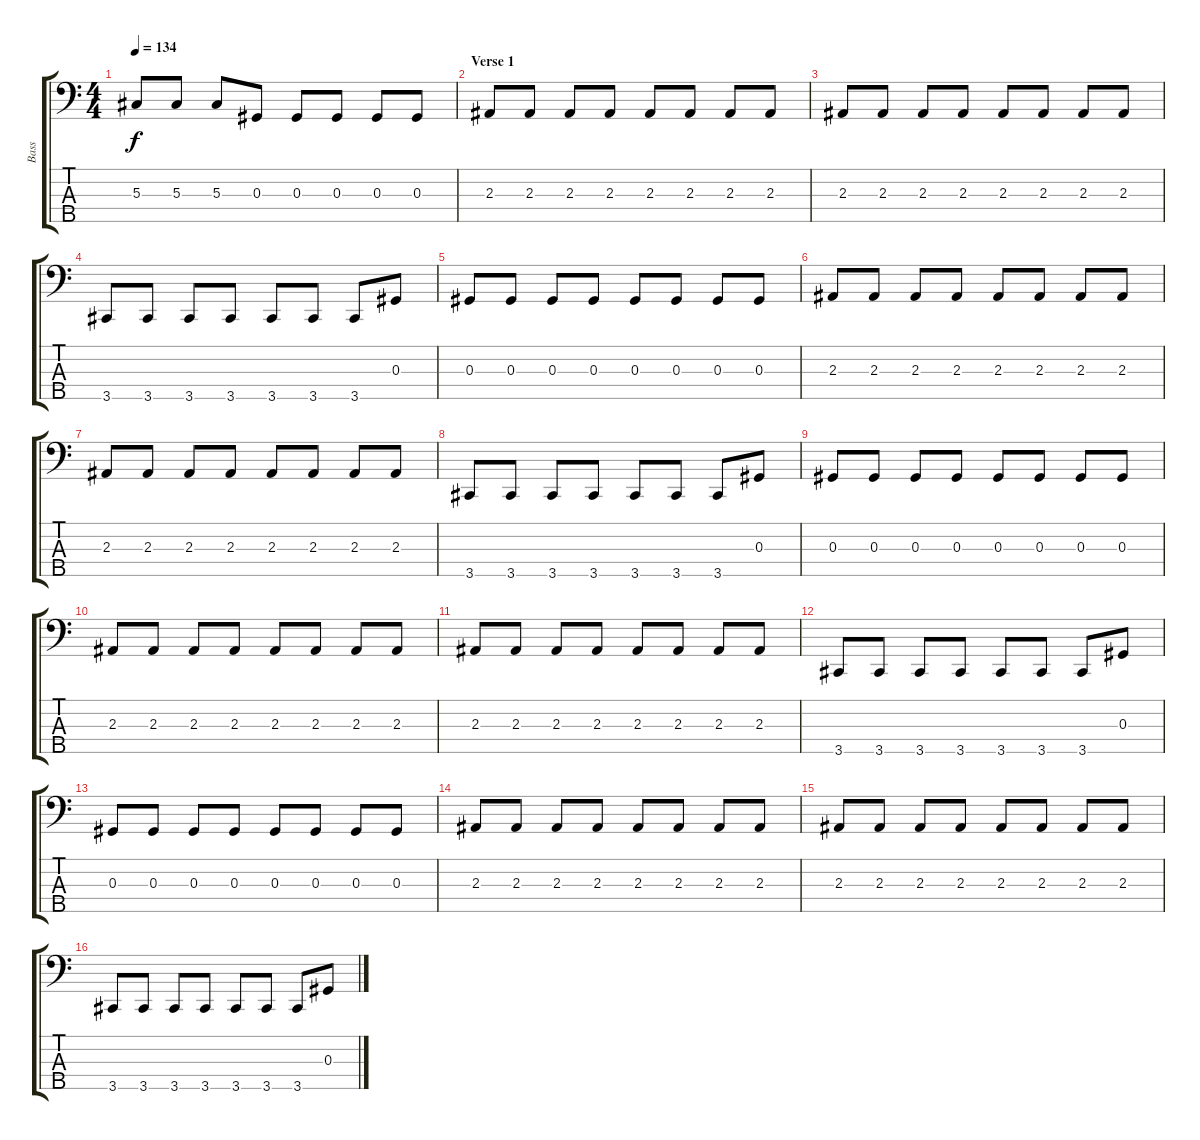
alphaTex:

\track ("Bass" "Bass") {instrument electricbasspick}
\staff {score tabs}
\tuning (Gb2 Db2 Ab1 Eb1 Bb0) {hide}
\ts (4 4)
\tempo 134
\clef f4
\ks c
5.3.8{dy f} 5.3.8 5.3.8 0.3.8 0.3.8 0.3.8 0.3.8 0.3.8 |
\section ("" "Verse 1")
2.3.8 2.3.8 2.3.8 2.3.8 2.3.8 2.3.8 2.3.8 2.3.8 |
2.3.8 2.3.8 2.3.8 2.3.8 2.3.8 2.3.8 2.3.8 2.3.8 |
3.5.8 3.5.8 3.5.8 3.5.8 3.5.8 3.5.8 3.5.8 0.3.8 |
0.3.8 0.3.8 0.3.8 0.3.8 0.3.8 0.3.8 0.3.8 0.3.8 |
2.3.8 2.3.8 2.3.8 2.3.8 2.3.8 2.3.8 2.3.8 2.3.8 |
2.3.8 2.3.8 2.3.8 2.3.8 2.3.8 2.3.8 2.3.8 2.3.8 |
3.5.8 3.5.8 3.5.8 3.5.8 3.5.8 3.5.8 3.5.8 0.3.8 |
0.3.8 0.3.8 0.3.8 0.3.8 0.3.8 0.3.8 0.3.8 0.3.8 |
2.3.8 2.3.8 2.3.8 2.3.8 2.3.8 2.3.8 2.3.8 2.3.8 |
2.3.8 2.3.8 2.3.8 2.3.8 2.3.8 2.3.8 2.3.8 2.3.8 |
3.5.8 3.5.8 3.5.8 3.5.8 3.5.8 3.5.8 3.5.8 0.3.8 |
0.3.8 0.3.8 0.3.8 0.3.8 0.3.8 0.3.8 0.3.8 0.3.8 |
2.3.8 2.3.8 2.3.8 2.3.8 2.3.8 2.3.8 2.3.8 2.3.8 |
2.3.8 2.3.8 2.3.8 2.3.8 2.3.8 2.3.8 2.3.8 2.3.8 |
3.5.8 3.5.8 3.5.8 3.5.8 3.5.8 3.5.8 3.5.8 0.3.8
